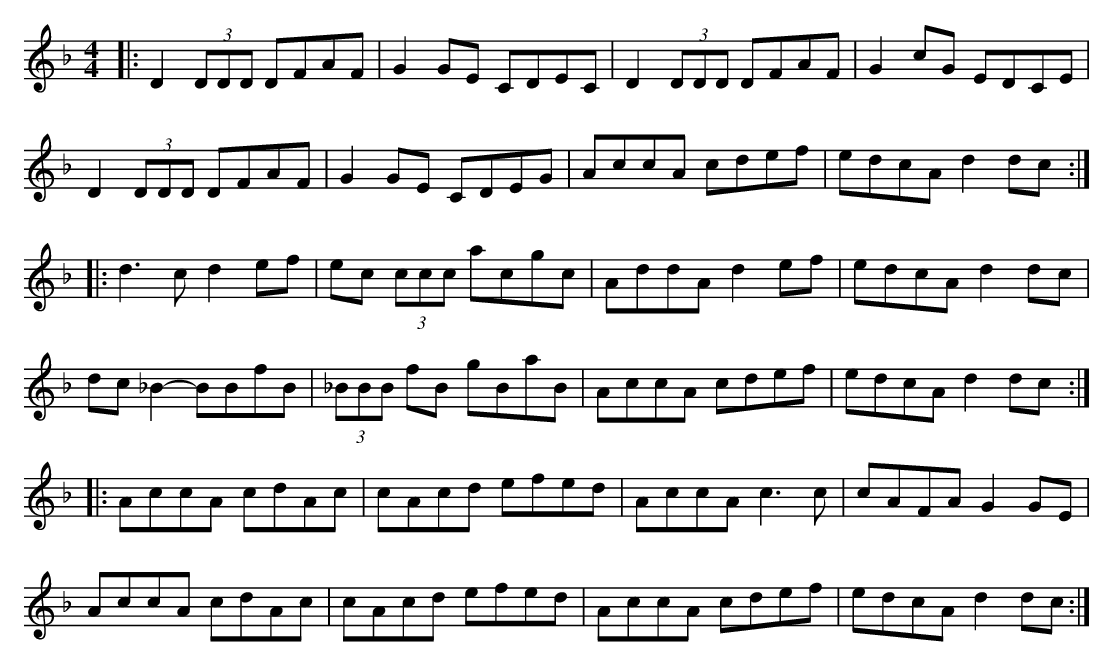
X:1
M:4/4
K:Dmin
|:D2 (3DDD DFAF|G2 GE CDEC|D2 (3DDD DFAF|G2 cG EDCE|
D2 (3DDD DFAF|G2 GE CDEG|AccA cdef|edcA d2 dc:|
|:d3c d2 ef|ec (3ccc acgc|AddA d2 ef|edcA d2 dc|
dc _B2- BBfB|(3_BBB fB gBaB|AccA cdef|edcA d2 dc:|
|:AccA cdAc|cAcd efed|AccA c3 c|cAFA G2 GE|
AccA cdAc|cAcd efed|AccA cdef|edcA d2 dc:|
